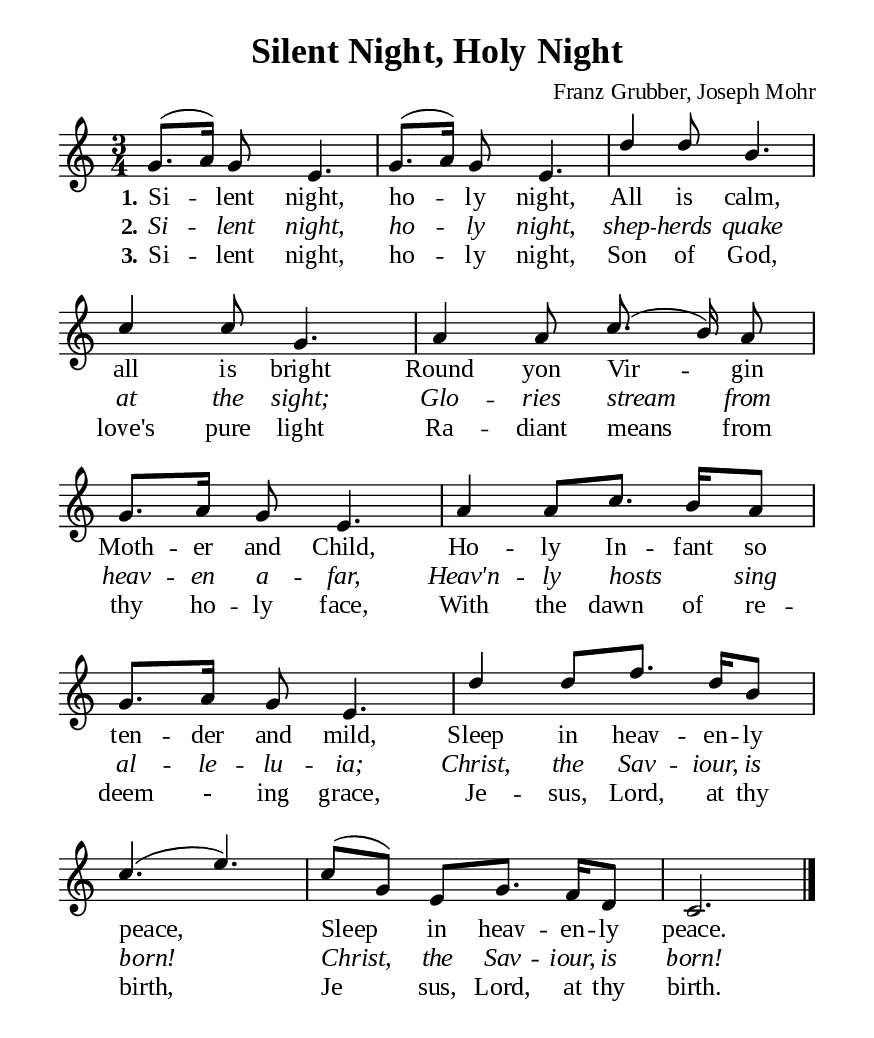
\version "2.18.2"

\header {
  title = "Silent Night, Holy Night"
  composer = "Franz Grubber, Joseph Mohr"
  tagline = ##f
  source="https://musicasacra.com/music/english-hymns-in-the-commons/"
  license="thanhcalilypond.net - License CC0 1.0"
}

global= {
  \key c \major
  \time 3/4
  \override Score.BarNumber.break-visibility = ##(#f #f #f)
  \override Lyrics.LyricSpace.minimum-distance = #3.0
}

\paper {
  #(set-paper-size "a5")
  top-margin = 10\mm
  bottom-margin = 5\mm
  left-margin = 10\mm
  right-margin = 10\mm
  indent = #0
  #(define fonts
	 (make-pango-font-tree "Liberation Serif"
	 		       "Liberation Serif"
			       "Liberation Serif"
			       (/ 20 20)))
  system-system-spacing = #'((basic-distance . 3) (padding . 3))
}

printItalic = \with {
  \override LyricText.font-shape = #'italic
}

% Verse music
musicVerseSoprano = \relative c'' {
  g8. (a16) g8 e4. |
  g8. (a16) g8 e4. |
  d'4 d8 b4. |
  c4 c8 g4. |
  \autoBeamOff
  a4 a8 c8. (b16) a8 |
  \autoBeamOn
  g8. a16 g8 e4. |
  a4 a8 c8. b16 a8 |
  g8. a16 g8 e4. |
  d'4 d8 f8. d16 b8 |
  c4. (e4.) |
  c8 (g) e g8. f16 d8 |
  c2. \bar "|."
}

% Verse lyrics
verseOne = \lyricmode {
  \set stanza = #"1."
  Si -- lent night, ho -- ly night,
  All is calm, all is bright
  Round yon Vir -- gin Moth -- er and Child,
  Ho -- ly In -- fant so ten -- der and mild,
  Sleep in heav -- en -- ly peace,
  Sleep in heav -- en -- ly peace.
}

verseTwo = \lyricmode {
  \set stanza = #"2."
  Si -- lent night, ho -- ly night, shep -- herds quake at the sight;
  Glo -- ries stream from heav -- en a -- far,
  Heav'n -- ly hosts _ sing al -- le -- lu -- ia;
  Christ, the Sav -- iour, is born!
  Christ, the Sav -- iour, is born!
}

verseThree = \lyricmode {
  \set stanza = #"3."
  Si -- lent night, ho -- ly night, Son of God, love's pure light
  Ra -- diant means from thy ho -- ly face,
  With the dawn of re -- deem - ing grace,
  Je -- sus, Lord, at thy birth,
  Je sus, Lord, at thy birth.
}

% Layout
\score {
    \new ChoirStaff <<
      \new Staff <<
        \clef "treble"
        \new Voice = "sopranos" { \global \stemUp \slurUp \musicVerseSoprano }
      >>
      \new Lyrics \lyricsto sopranos \verseOne
      \new Lyrics \printItalic \lyricsto sopranos \verseTwo
      \new Lyrics \lyricsto sopranos \verseThree
    >>
}
